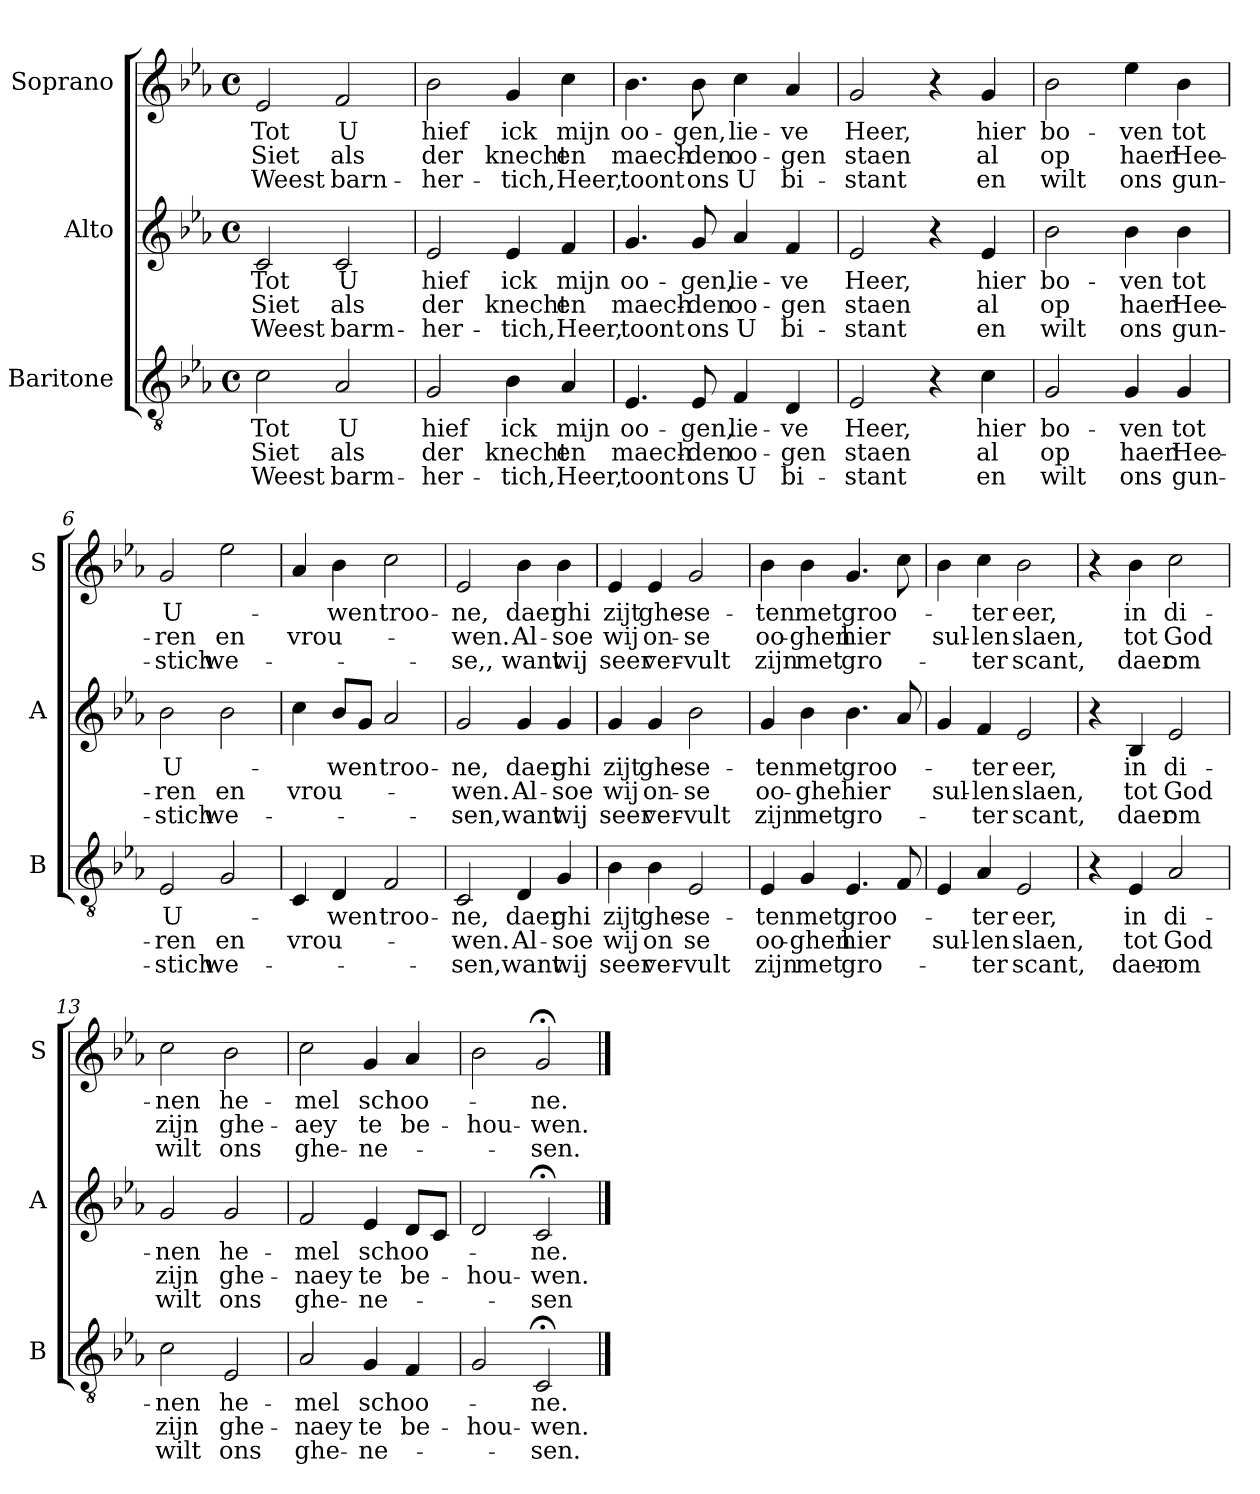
**kern	**text	**text	**text	**kern	**text	**text	**text	**kern	**text	**text	**text
*part3	*part3	*part3	*part3	*part2	*part2	*part2	*part2	*part1	*part1	*part1	*part1
*staff3	*staff3	*staff3	*staff3	*staff2	*staff2	*staff2	*staff2	*staff1	*staff1	*staff1	*staff1
*I"Baritone	*	*	*	*I"Alto	*	*	*	*I"Soprano	*	*	*
*I'B	*	*	*	*I'A	*	*	*	*I'S	*	*	*
*clefGv2	*	*	*	*clefG2	*	*	*	*clefG2	*	*	*
*k[b-e-a-]	*	*	*	*k[b-e-a-]	*	*	*	*k[b-e-a-]	*	*	*
*c:	*	*	*	*c:	*	*	*	*c:	*	*	*
*M4/4	*	*	*	*M4/4	*	*	*	*M4/4	*	*	*
*met(c)	*	*	*	*met(c)	*	*	*	*met(c)	*	*	*
=1	=1	=1	=1	=1	=1	=1	=1	=1	=1	=1	=1
!	!LO:LY:b	!LO:LY:b	!LO:LY:b	!	!LO:LY:b	!LO:LY:b	!LO:LY:b	!	!LO:LY:b	!LO:LY:b	!LO:LY:b
2c\	Tot	Siet	Weest	2c/	Tot	Siet	Weest	2e-/	Tot	Siet	Weest
!	!LO:LY:b	!LO:LY:b	!LO:LY:b	!	!LO:LY:b	!LO:LY:b	!LO:LY:b	!	!LO:LY:b	!LO:LY:b	!LO:LY:b
2A-/	U	als	barm-	2c/	U	als	barm-	2f/	U	als	barn-
=2	=2	=2	=2	=2	=2	=2	=2	=2	=2	=2	=2
!	!LO:LY:b	!LO:LY:b	!LO:LY:b	!	!LO:LY:b	!LO:LY:b	!LO:LY:b	!	!LO:LY:b	!LO:LY:b	!LO:LY:b
2G/	hief	der	-her-	2e-/	hief	der	-her-	2b-\	hief	der	-her-
!	!LO:LY:b	!LO:LY:b	!LO:LY:b	!	!LO:LY:b	!LO:LY:b	!LO:LY:b	!	!LO:LY:b	!LO:LY:b	!LO:LY:b
4B-\	ick	knecht	-tich,	4e-/	ick	knecht	-tich,	4g/	ick	knecht	-tich,
!	!LO:LY:b	!LO:LY:b	!LO:LY:b	!	!LO:LY:b	!LO:LY:b	!LO:LY:b	!	!LO:LY:b	!LO:LY:b	!LO:LY:b
4A-/	mijn	en	Heer,	4f/	mijn	en	Heer,	4cc\	mijn	en	Heer,
=3	=3	=3	=3	=3	=3	=3	=3	=3	=3	=3	=3
!	!LO:LY:b	!LO:LY:b	!LO:LY:b	!	!LO:LY:b	!LO:LY:b	!LO:LY:b	!	!LO:LY:b	!LO:LY:b	!LO:LY:b
4.E-/	oo-	maech-	toont	4.g/	oo-	maech-	toont	4.b-\	oo-	maech-	toont
!	!LO:LY:b	!LO:LY:b	!LO:LY:b	!	!LO:LY:b	!LO:LY:b	!LO:LY:b	!	!LO:LY:b	!LO:LY:b	!LO:LY:b
8E-/	-gen,	-den	ons	8g/	-gen,	-den	ons	8b-\	-gen,	-den	ons
!	!LO:LY:b	!LO:LY:b	!LO:LY:b	!	!LO:LY:b	!LO:LY:b	!LO:LY:b	!	!LO:LY:b	!LO:LY:b	!LO:LY:b
4F/	lie-	oo-	U	4a-/	lie-	oo-	U	4cc\	lie-	oo-	U
!	!LO:LY:b	!LO:LY:b	!LO:LY:b	!	!LO:LY:b	!LO:LY:b	!LO:LY:b	!	!LO:LY:b	!LO:LY:b	!LO:LY:b
4D/	-ve	-gen	bi-	4f/	-ve	-gen	bi-	4a-/	-ve	-gen	bi-
=4	=4	=4	=4	=4	=4	=4	=4	=4	=4	=4	=4
!	!LO:LY:b	!LO:LY:b	!LO:LY:b	!	!LO:LY:b	!LO:LY:b	!LO:LY:b	!	!LO:LY:b	!LO:LY:b	!LO:LY:b
2E-/	Heer,	staen	-stant	2e-/	Heer,	staen	-stant	2g/	Heer,	staen	-stant
4r	.	.	.	4r	.	.	.	4r	.	.	.
!	!LO:LY:b	!LO:LY:b	!LO:LY:b	!	!LO:LY:b	!LO:LY:b	!LO:LY:b	!	!LO:LY:b	!LO:LY:b	!LO:LY:b
4c\	hier	al	en	4e-/	hier	al	en	4g/	hier	al	en
=5	=5	=5	=5	=5	=5	=5	=5	=5	=5	=5	=5
!	!LO:LY:b	!LO:LY:b	!LO:LY:b	!	!LO:LY:b	!LO:LY:b	!LO:LY:b	!	!LO:LY:b	!LO:LY:b	!LO:LY:b
2G/	bo-	op	wilt	2b-\	bo-	op	wilt	2b-\	bo-	op	wilt
!	!LO:LY:b	!LO:LY:b	!LO:LY:b	!	!LO:LY:b	!LO:LY:b	!LO:LY:b	!	!LO:LY:b	!LO:LY:b	!LO:LY:b
4G/	-ven	haer	ons	4b-\	-ven	haer	ons	4ee-\	-ven	haer	ons
!	!LO:LY:b	!LO:LY:b	!LO:LY:b	!	!LO:LY:b	!LO:LY:b	!LO:LY:b	!	!LO:LY:b	!LO:LY:b	!LO:LY:b
4G/	tot	Hee-	gun-	4b-\	tot	Hee-	gun-	4b-\	tot	Hee-	gun-
!!LO:LB:g=z
=6	=6	=6	=6	=6	=6	=6	=6	=6	=6	=6	=6
!	!LO:LY:b	!LO:LY:b	!LO:LY:b	!	!LO:LY:b	!LO:LY:b	!LO:LY:b	!	!LO:LY:b	!LO:LY:b	!LO:LY:b
2E-/	U-	-ren	-stich	2b-\	U-	-ren	-stich	2g/	U-	-ren	-stich
!	!	!LO:LY:b	!LO:LY:b	!	!	!LO:LY:b	!LO:LY:b	!	!	!LO:LY:b	!LO:LY:b
2G/	.	en	we-	2b-\	.	en	we-	2ee-\	.	en	we-
=7	=7	=7	=7	=7	=7	=7	=7	=7	=7	=7	=7
!	!	!LO:LY:b	!	!	!	!LO:LY:b	!	!	!	!LO:LY:b	!
4C/	.	vrou-	.	4cc\	.	vrou-	.	4a-/	.	vrou-	.
!	!LO:LY:b	!	!	!	!LO:LY:b	!	!	!	!LO:LY:b	!	!
4D/	-wen	.	.	8b-/L	-wen	.	.	4b-\	-wen	.	.
.	.	.	.	8g/J	.	.	.	.	.	.	.
!	!LO:LY:b	!	!	!	!LO:LY:b	!	!	!	!LO:LY:b	!	!
2F/	troo-	.	.	2a-/	troo-	.	.	2cc\	troo-	.	.
=8	=8	=8	=8	=8	=8	=8	=8	=8	=8	=8	=8
!	!LO:LY:b	!LO:LY:b	!LO:LY:b	!	!LO:LY:b	!LO:LY:b	!LO:LY:b	!	!LO:LY:b	!LO:LY:b	!LO:LY:b
2C/	-ne,	-wen.	-sen,	2g/	-ne,	-wen.	-sen,	2e-/	-ne,	-wen.	-se,,
!	!LO:LY:b	!LO:LY:b	!LO:LY:b	!	!LO:LY:b	!LO:LY:b	!LO:LY:b	!	!LO:LY:b	!LO:LY:b	!LO:LY:b
4D/	daer	Al-	want	4g/	daer	Al-	want	4b-\	daer	Al-	want
!	!LO:LY:b	!LO:LY:b	!LO:LY:b	!	!LO:LY:b	!LO:LY:b	!LO:LY:b	!	!LO:LY:b	!LO:LY:b	!LO:LY:b
4G/	ghi	-soe	wij	4g/	ghi	-soe	wij	4b-\	ghi	-soe	wij
=9	=9	=9	=9	=9	=9	=9	=9	=9	=9	=9	=9
!	!LO:LY:b	!LO:LY:b	!LO:LY:b	!	!LO:LY:b	!LO:LY:b	!LO:LY:b	!	!LO:LY:b	!LO:LY:b	!LO:LY:b
4B-\	zijt	wij	seer	4g/	zijt	wij	seer	4e-/	zijt	wij	seer
!	!LO:LY:b	!LO:LY:b	!LO:LY:b	!	!LO:LY:b	!LO:LY:b	!LO:LY:b	!	!LO:LY:b	!LO:LY:b	!LO:LY:b
4B-\	ghe-	on	ver-	4g/	ghe-	on-	ver-	4e-/	ghe-	on-	ver-
!	!LO:LY:b	!LO:LY:b	!LO:LY:b	!	!LO:LY:b	!LO:LY:b	!LO:LY:b	!	!LO:LY:b	!LO:LY:b	!LO:LY:b
2E-/	-se-	se	-vult	2b-\	-se-	-se	-vult	2g/	-se-	-se	-vult
=10	=10	=10	=10	=10	=10	=10	=10	=10	=10	=10	=10
!	!LO:LY:b	!LO:LY:b	!LO:LY:b	!	!LO:LY:b	!LO:LY:b	!LO:LY:b	!	!LO:LY:b	!LO:LY:b	!LO:LY:b
4E-/	-ten	oo-	zijn	4g/	-ten	oo-	zijn	4b-\	-ten	oo-	zijn
!	!LO:LY:b	!LO:LY:b	!LO:LY:b	!	!LO:LY:b	!LO:LY:b	!LO:LY:b	!	!LO:LY:b	!LO:LY:b	!LO:LY:b
4G/	met	-ghen	met	4b-\	met	-ghe	met	4b-\	met	-ghen	met
!	!LO:LY:b	!LO:LY:b	!LO:LY:b	!	!LO:LY:b	!LO:LY:b	!LO:LY:b	!	!LO:LY:b	!LO:LY:b	!LO:LY:b
4.E-/	groo-	hier	gro-	4.b-\	groo-	hier	gro-	4.g/	groo-	hier	gro-
8F/	.	.	.	8a-/	.	.	.	8cc\	.	.	.
!!LO:PB:g=z
=11	=11	=11	=11	=11	=11	=11	=11	=11	=11	=11	=11
!	!	!LO:LY:b	!	!	!	!LO:LY:b	!	!	!	!LO:LY:b	!
4E-/	.	sul-	.	4g/	.	sul-	.	4b-\	.	sul-	.
!	!LO:LY:b	!LO:LY:b	!LO:LY:b	!	!LO:LY:b	!LO:LY:b	!LO:LY:b	!	!LO:LY:b	!LO:LY:b	!LO:LY:b
4A-/	-ter	-len	-ter	4f/	-ter	-len	-ter	4cc\	-ter	-len	-ter
!	!LO:LY:b	!LO:LY:b	!LO:LY:b	!	!LO:LY:b	!LO:LY:b	!LO:LY:b	!	!LO:LY:b	!LO:LY:b	!LO:LY:b
2E-/	eer,	slaen,	scant,	2e-/	eer,	slaen,	scant,	2b-\	eer,	slaen,	scant,
=12	=12	=12	=12	=12	=12	=12	=12	=12	=12	=12	=12
4r	.	.	.	4r	.	.	.	4r	.	.	.
!	!LO:LY:b	!LO:LY:b	!LO:LY:b	!	!LO:LY:b	!LO:LY:b	!LO:LY:b	!	!LO:LY:b	!LO:LY:b	!LO:LY:b
4E-/	in	tot	daer-	4B-/	in	tot	daer	4b-\	in	tot	daer
!	!LO:LY:b	!LO:LY:b	!LO:LY:b	!	!LO:LY:b	!LO:LY:b	!LO:LY:b	!	!LO:LY:b	!LO:LY:b	!LO:LY:b
2A-/	di-	God	-om	2e-/	di-	God	om	2cc\	di-	God	om
=13	=13	=13	=13	=13	=13	=13	=13	=13	=13	=13	=13
!	!LO:LY:b	!LO:LY:b	!LO:LY:b	!	!LO:LY:b	!LO:LY:b	!LO:LY:b	!	!LO:LY:b	!LO:LY:b	!LO:LY:b
2c\	-nen	zijn	wilt	2g/	-nen	zijn	wilt	2cc\	-nen	zijn	wilt
!	!LO:LY:b	!LO:LY:b	!LO:LY:b	!	!LO:LY:b	!LO:LY:b	!LO:LY:b	!	!LO:LY:b	!LO:LY:b	!LO:LY:b
2E-/	he-	ghe-	ons	2g/	he-	ghe-	ons	2b-\	he-	ghe-	ons
=14	=14	=14	=14	=14	=14	=14	=14	=14	=14	=14	=14
!	!LO:LY:b	!LO:LY:b	!LO:LY:b	!	!LO:LY:b	!LO:LY:b	!LO:LY:b	!	!LO:LY:b	!LO:LY:b	!LO:LY:b
2A-/	-mel	-naey	ghe-	2f/	-mel	-naey	ghe-	2cc\	-mel	-aey	ghe-
!	!LO:LY:b	!LO:LY:b	!LO:LY:b	!	!LO:LY:b	!LO:LY:b	!LO:LY:b	!	!LO:LY:b	!LO:LY:b	!LO:LY:b
4G/	schoo-	te	-ne-	4e-/	schoo-	te	-ne-	4g/	schoo-	te	-ne-
!	!	!LO:LY:b	!	!	!	!LO:LY:b	!	!	!	!LO:LY:b	!
4F/	.	be-	.	8d/L	.	be-	.	4a-/	.	be-	.
.	.	.	.	8c/J	.	.	.	.	.	.	.
=15	=15	=15	=15	=15	=15	=15	=15	=15	=15	=15	=15
!	!	!LO:LY:b	!	!	!	!LO:LY:b	!	!	!	!LO:LY:b	!
2G/	.	-hou-	.	2d/	.	-hou-	.	2b-\	.	-hou-	.
!	!LO:LY:b	!LO:LY:b	!LO:LY:b	!	!LO:LY:b	!LO:LY:b	!LO:LY:b	!	!LO:LY:b	!LO:LY:b	!LO:LY:b
2C;</	-ne.	-wen.	-sen.	2c;</	-ne.	-wen.	-sen	2g;</	-ne.	-wen.	-sen.
==	==	==	==	==	==	==	==	==	==	==	==
*-	*-	*-	*-	*-	*-	*-	*-	*-	*-	*-	*-
